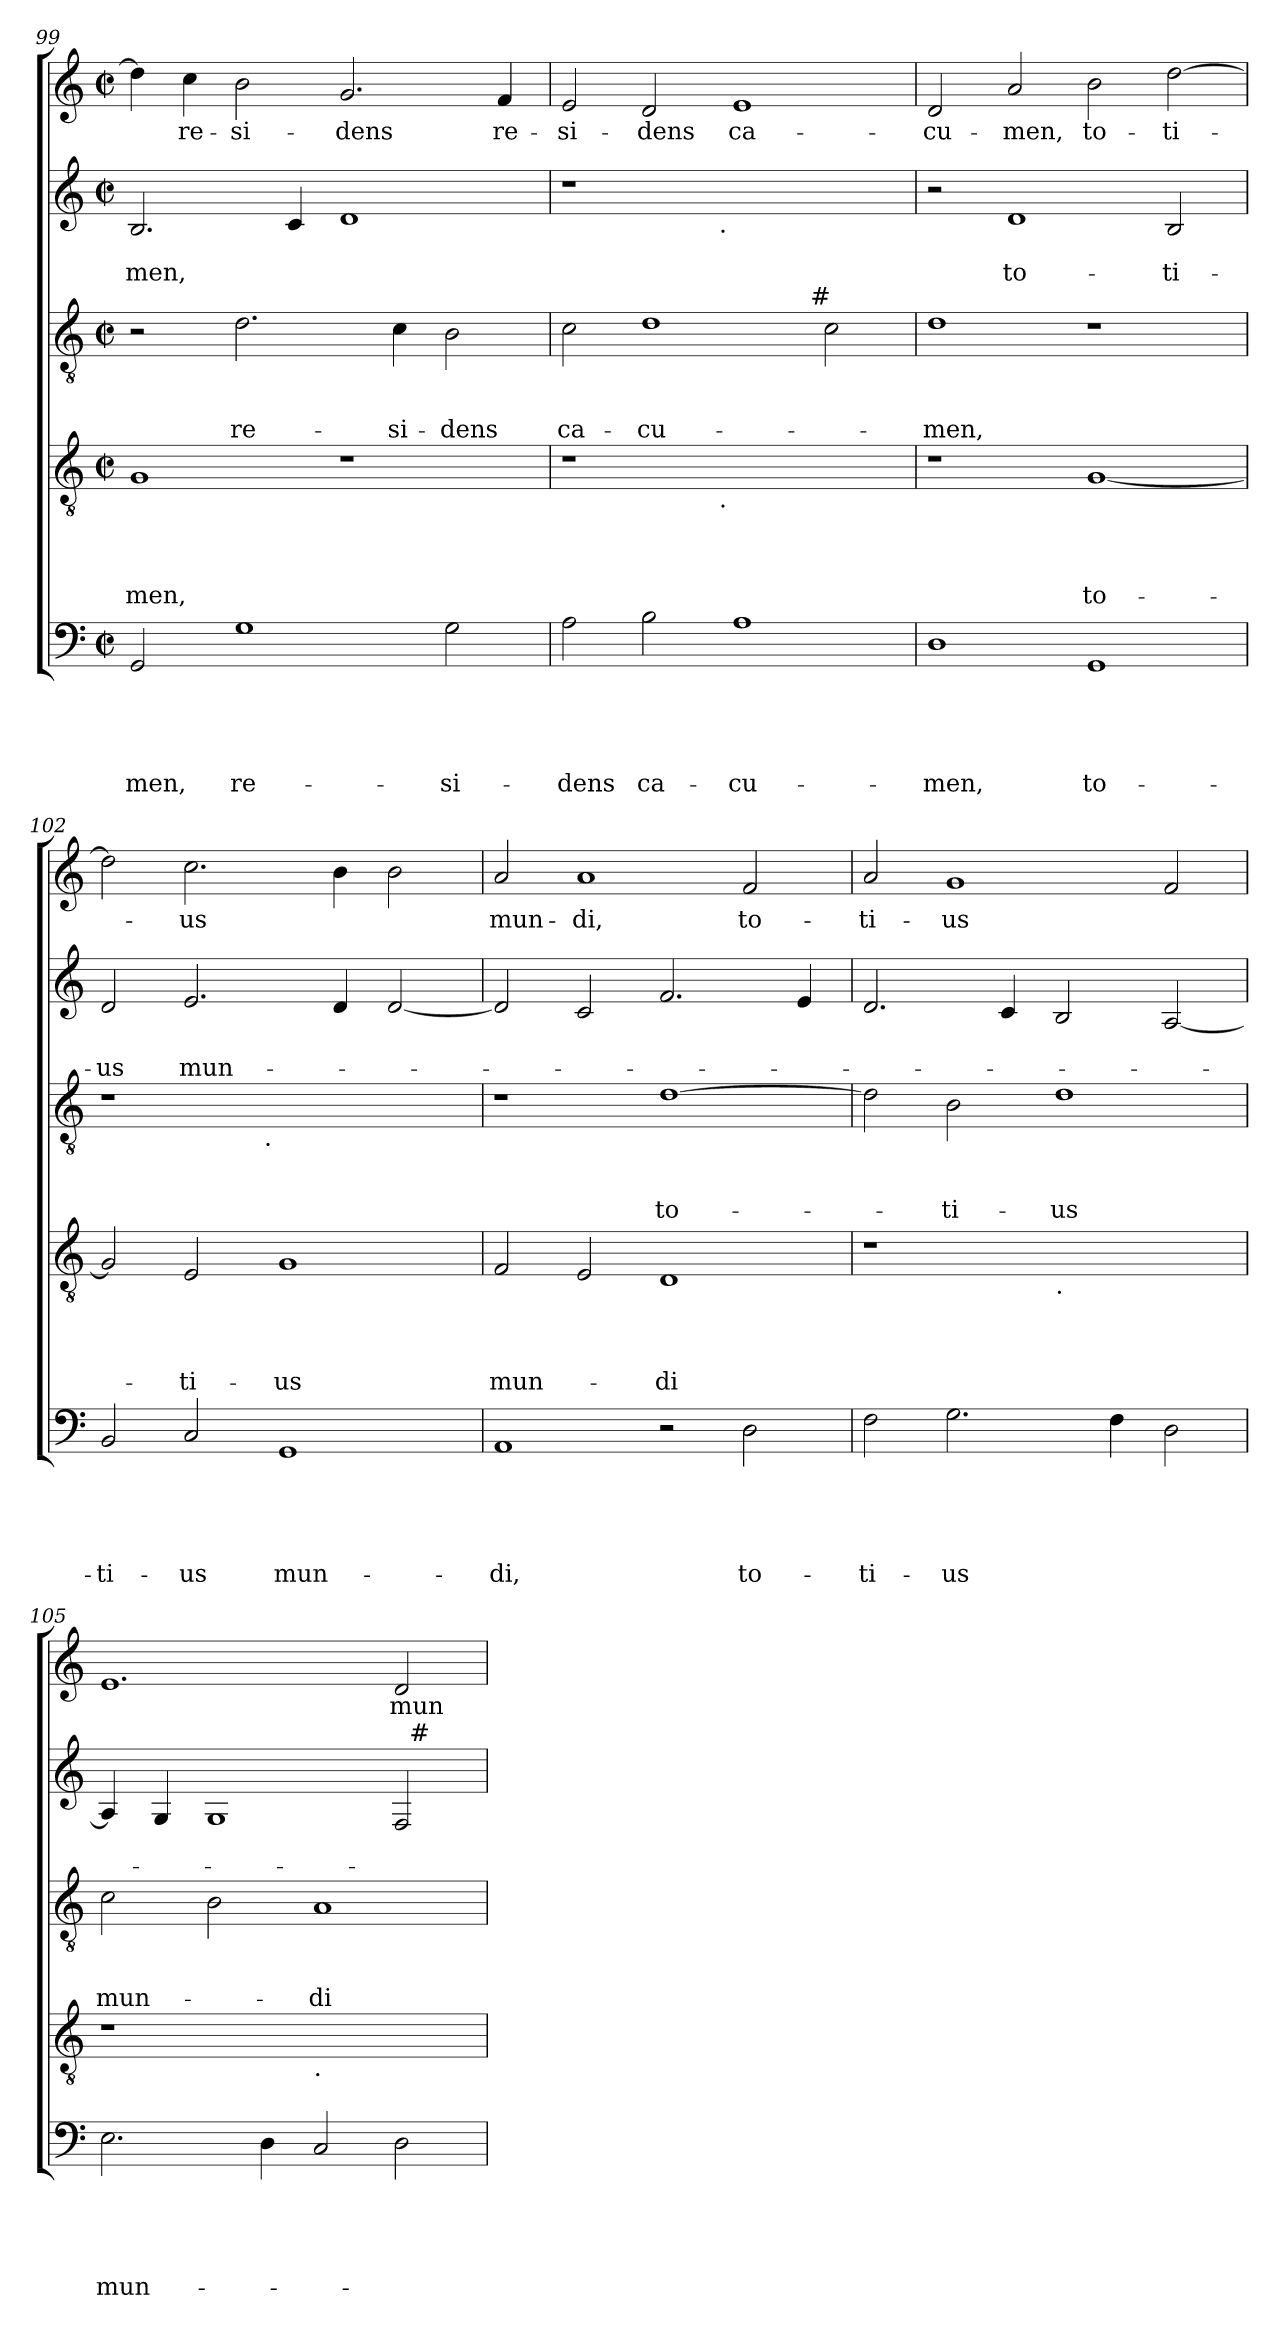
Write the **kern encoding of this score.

**kern	**text	**text	**text	**text	**text	**kern	**text	**text	**text	**text	**kern	**text	**text	**text	**kern	**text	**text	**kern	**text
*part5	*part5	*part5	*part5	*part5	*part5	*part4	*part4	*part4	*part4	*part4	*part3	*part3	*part3	*part3	*part2	*part2	*part2	*part1	*part1
*staff5	*staff5	*staff5	*staff5	*staff5	*staff5	*staff4	*staff4	*staff4	*staff4	*staff4	*staff3	*staff3	*staff3	*staff3	*staff2	*staff2	*staff2	*staff1	*staff1
*clefF4	*	*	*	*	*	*clefGv2	*	*	*	*	*clefGv2	*	*	*	*clefG2	*	*	*clefG2	*
*k[]	*	*	*	*	*	*k[]	*	*	*	*	*k[]	*	*	*	*k[]	*	*	*k[]	*
*C:	*	*	*	*	*	*C:	*	*	*	*	*C:	*	*	*	*C:	*	*	*C:	*
*M2/2	*	*	*	*	*	*M2/2	*	*	*	*	*M2/2	*	*	*	*M2/2	*	*	*M2/2	*
*met(c|)	*	*	*	*	*	*met(c|)	*	*	*	*	*met(c|)	*	*	*	*met(c|)	*	*	*met(c|)	*
=99	=99	=99	=99	=99	=99	=99	=99	=99	=99	=99	=99	=99	=99	=99	=99	=99	=99	=99	=99
!	!	!	!	!	!LO:LY:b	!	!	!	!	!LO:LY:b	!	!	!	!	!	!	!LO:LY:b	!	!
2GG/	.	.	.	.	-men,	1G	.	.	.	-men,	2r	.	.	.	2.B/	.	-men,	4dd\]	.
!	!	!	!	!	!	!	!	!	!	!	!	!	!	!	!	!	!	!	!LO:LY:b
.	.	.	.	.	.	.	.	.	.	.	.	.	.	.	.	.	.	4cc\	re-
!	!	!	!	!	!LO:LY:b	!	!	!	!	!	!	!	!	!LO:LY:b	!	!	!	!	!LO:LY:b
1G	.	.	.	.	re-	.	.	.	.	.	2.d\	.	.	re-	.	.	.	2b\	-si-
.	.	.	.	.	.	.	.	.	.	.	.	.	.	.	4c/	.	.	.	.
!	!	!	!	!	!	!	!	!	!	!	!	!	!	!	!	!	!	!	!LO:LY:b
.	.	.	.	.	.	1r	.	.	.	.	.	.	.	.	1d	.	.	2.g/	-dens
!	!	!	!	!	!	!	!	!	!	!	!	!	!	!LO:LY:b	!	!	!	!	!
.	.	.	.	.	.	.	.	.	.	.	4c\	.	.	-si-	.	.	.	.	.
!	!	!	!	!	!LO:LY:b	!	!	!	!	!	!	!	!	!LO:LY:b	!	!	!	!	!
2G\	.	.	.	.	-si-	.	.	.	.	.	2B\	.	.	-dens	.	.	.	.	.
!	!	!	!	!	!	!	!	!	!	!	!	!	!	!	!	!	!	!	!LO:LY:b
.	.	.	.	.	.	.	.	.	.	.	.	.	.	.	.	.	.	4f/	re-
=100	=100	=100	=100	=100	=100	=100	=100	=100	=100	=100	=100	=100	=100	=100	=100	=100	=100	=100	=100
!	!	!	!	!	!LO:LY:b	!	!	!	!	!	!	!	!	!LO:LY:b	!	!	!	!	!LO:LY:b
*	*	*	*	*	*	*^	*	*	*	*	*^	*	*	*	*^	*	*	*	*
2A\	.	.	.	.	-dens	1r	2ryy	.	.	.	.	2c\	1ryy	.	.	ca-	1r	2ryy	.	.	2e/	-si-
!	!	!	!	!	!LO:LY:b	!	!	!	!	!	!	!	!	!	!	!LO:LY:b	!	!	!	!	!	!LO:LY:b
2B\	.	.	.	.	ca-	.	4...ryy	.	.	.	.	1d	.	.	.	-cu-	.	4...ryy	.	.	2d/	-dens
!	!	!	!	!	!	!	!	!	!	!	!	!	!	!	!	!	!	!LO:TX:b:t=.	!	!	!	!
!	!	!	!	!	!	!	!LO:TX:b:t=.	!	!	!	!	!	!	!	!	!	!	!	!	!	!	!
.	.	.	.	.	.	.	1ryy	.	.	.	.	.	.	.	.	.	.	1ryy	.	.	.	.
!	!	!	!	!	!LO:LY:b	!	!	!	!	!	!	!	!	!	!	!	!	!	!	!	!	!LO:LY:b
1A	.	.	.	.	-cu-	1ryy	.	.	.	.	.	.	4...ryy	.	.	.	1ryy	.	.	.	1e	ca-
!	!	!	!	!	!	!	!	!	!	!	!	!	!LO:TX:a:t=#	!	!	!	!	!	!	!	!	!
.	.	.	.	.	.	.	.	.	.	.	.	.	2ryy	.	.	.	.	.	.	.	.	.
.	.	.	.	.	.	.	.	.	.	.	.	2c\	.	.	.	.	.	.	.	.	.	.
.	.	.	.	.	.	.	32ryy	.	.	.	.	.	32ryy	.	.	.	.	32ryy	.	.	.	.
=101	=101	=101	=101	=101	=101	=101	=101	=101	=101	=101	=101	=101	=101	=101	=101	=101	=101	=101	=101	=101	=101	=101
!	!	!	!	!	!LO:LY:b	!	!	!	!	!	!	!	!	!	!	!LO:LY:b	!	!	!	!	!	!LO:LY:b
*	*	*	*	*	*	*v	*v	*	*	*	*	*	*	*	*	*	*v	*v	*	*	*	*
*	*	*	*	*	*	*	*	*	*	*	*v	*v	*	*	*	*	*	*	*	*
1D	.	.	.	.	-men,	1r	.	.	.	.	1d	.	.	-men,	2r	.	.	2d/	-cu-
!	!	!	!	!	!	!	!	!	!	!	!	!	!	!	!	!	!LO:LY:b	!	!LO:LY:b
.	.	.	.	.	.	.	.	.	.	.	.	.	.	.	1d	.	to-	2a/	-men,
!	!	!	!	!	!LO:LY:b	!	!	!	!	!LO:LY:b	!	!	!	!	!	!	!	!	!LO:LY:b
1GG	.	.	.	.	to-	[<1G	.	.	.	to-	1r	.	.	.	.	.	.	2b\	to-
!	!	!	!	!	!	!	!	!	!	!	!	!	!	!	!	!	!LO:LY:b	!	!LO:LY:b
.	.	.	.	.	.	.	.	.	.	.	.	.	.	.	2B/	.	-ti-	[>2dd\	-ti-
=102	=102	=102	=102	=102	=102	=102	=102	=102	=102	=102	=102	=102	=102	=102	=102	=102	=102	=102	=102
!	!	!	!	!	!LO:LY:b	!	!	!	!	!	!	!	!	!	!	!	!LO:LY:b	!	!
*	*	*	*	*	*	*	*	*	*	*	*^	*	*	*	*	*	*	*	*
2BB/	.	.	.	.	-ti-	2G/]	.	.	.	.	1r	2ryy	.	.	.	2d/	.	-us	2dd\]	.
!	!	!	!	!	!LO:LY:b	!	!	!	!	!LO:LY:b	!	!	!	!	!	!	!	!LO:LY:b	!	!LO:LY:b
2C/	.	.	.	.	-us	2E/	.	.	.	-ti-	.	4...ryy	.	.	.	2.e/	.	mun-	2.cc\	-us
!	!	!	!	!	!	!	!	!	!	!	!	!LO:TX:b:t=.	!	!	!	!	!	!	!	!
.	.	.	.	.	.	.	.	.	.	.	.	1ryy	.	.	.	.	.	.	.	.
!	!	!	!	!	!LO:LY:b	!	!	!	!	!LO:LY:b	!	!	!	!	!	!	!	!	!	!
1GG	.	.	.	.	mun-	1G	.	.	.	-us	1ryy	.	.	.	.	.	.	.	.	.
.	.	.	.	.	.	.	.	.	.	.	.	.	.	.	.	4d/	.	.	4b\	.
.	.	.	.	.	.	.	.	.	.	.	.	.	.	.	.	[<2d/	.	.	2b\	.
.	.	.	.	.	.	.	.	.	.	.	.	32ryy	.	.	.	.	.	.	.	.
=103	=103	=103	=103	=103	=103	=103	=103	=103	=103	=103	=103	=103	=103	=103	=103	=103	=103	=103	=103	=103
!	!	!	!	!	!LO:LY:b	!	!	!	!	!LO:LY:b	!	!	!	!	!	!	!	!	!	!LO:LY:b
*	*	*	*	*	*	*	*	*	*	*	*v	*v	*	*	*	*	*	*	*	*
1AA	.	.	.	.	-di,	2F/	.	.	.	mun-	1r	.	.	.	2d/]	.	.	2a/	mun-
!	!	!	!	!	!	!	!	!	!	!	!	!	!	!	!	!	!	!	!LO:LY:b
.	.	.	.	.	.	2E/	.	.	.	.	.	.	.	.	2c/	.	.	1a	-di,
!	!	!	!	!	!	!	!	!	!	!LO:LY:b	!	!	!	!LO:LY:b	!	!	!	!	!
2r	.	.	.	.	.	1D	.	.	.	-di	[<1d	.	.	to-	2.f/	.	.	.	.
!	!	!	!	!	!LO:LY:b	!	!	!	!	!	!	!	!	!	!	!	!	!	!LO:LY:b
2D\	.	.	.	.	to-	.	.	.	.	.	.	.	.	.	.	.	.	2f/	to-
.	.	.	.	.	.	.	.	.	.	.	.	.	.	.	4e/	.	.	.	.
!!LO:LB:g=z
=104	=104	=104	=104	=104	=104	=104	=104	=104	=104	=104	=104	=104	=104	=104	=104	=104	=104	=104	=104
!	!	!	!	!	!LO:LY:b	!	!	!	!	!	!	!	!	!	!	!	!	!	!LO:LY:b
2F\	.	.	.	.	-ti-	1r	.	.	.	.	2d\]	.	.	.	2.d/	.	.	2a/	-ti-
!	!	!	!	!	!LO:LY:b	!	!	!	!	!	!	!	!	!LO:LY:b	!	!	!	!	!LO:LY:b
2.G\	.	.	.	.	-us	.	.	.	.	.	2B\	.	.	-ti-	.	.	.	1g	-us
.	.	.	.	.	.	.	.	.	.	.	.	.	.	.	4c/	.	.	.	.
!	!	!	!	!	!	!LO:TX:b:t=.	!	!	!	!	!	!	!	!	!	!	!	!	!
!	!	!	!	!	!	!	!	!	!	!	!	!	!	!LO:LY:b	!	!	!	!	!
.	.	.	.	.	.	1ryy	.	.	.	.	1d	.	.	-us	2B/	.	.	.	.
4F\	.	.	.	.	.	.	.	.	.	.	.	.	.	.	.	.	.	.	.
2D\	.	.	.	.	.	.	.	.	.	.	.	.	.	.	[<2A/	.	.	2f/	.
=105	=105	=105	=105	=105	=105	=105	=105	=105	=105	=105	=105	=105	=105	=105	=105	=105	=105	=105	=105
!	!	!	!	!	!LO:LY:b	!	!	!	!	!	!	!	!	!LO:LY:b	!	!	!	!	!
*	*	*	*	*	*	*	*	*	*	*	*	*	*	*	*^	*	*	*	*
2.E\	.	.	.	.	mun-	1r	.	.	.	.	2c\	.	.	mun-	4A/]	1ryy	.	.	1.e	.
.	.	.	.	.	.	.	.	.	.	.	.	.	.	.	4G/	.	.	.	.	.
.	.	.	.	.	.	.	.	.	.	.	2B\	.	.	.	1G	.	.	.	.	.
4D\	.	.	.	.	.	.	.	.	.	.	.	.	.	.	.	.	.	.	.	.
!	!	!	!	!	!	!LO:TX:b:t=.	!	!	!	!	!	!	!	!	!	!	!	!	!	!
!	!	!	!	!	!	!	!	!	!	!	!	!	!	!LO:LY:b	!	!	!	!	!	!
2C/	.	.	.	.	.	1ryy	.	.	.	.	1A	.	.	-di	.	2ryy	.	.	.	.
!	!	!	!	!	!	!	!	!	!	!	!	!	!	!	!	!	!	!	!	!LO:LY:b
2D\	.	.	.	.	.	.	.	.	.	.	.	.	.	.	2F/	32ryy	.	.	2d/	mun-
!	!	!	!	!	!	!	!	!	!	!	!	!	!	!	!	!LO:TX:a:t=#	!	!	!	!
.	.	.	.	.	.	.	.	.	.	.	.	.	.	.	.	4...ryy	.	.	.	.
*	*	*	*	*	*	*	*	*	*	*	*	*	*	*	*v	*v	*	*	*	*
=	=	=	=	=	=	=	=	=	=	=	=	=	=	=	=	=	=	=	=
*-	*-	*-	*-	*-	*-	*-	*-	*-	*-	*-	*-	*-	*-	*-	*-	*-	*-	*-	*-
